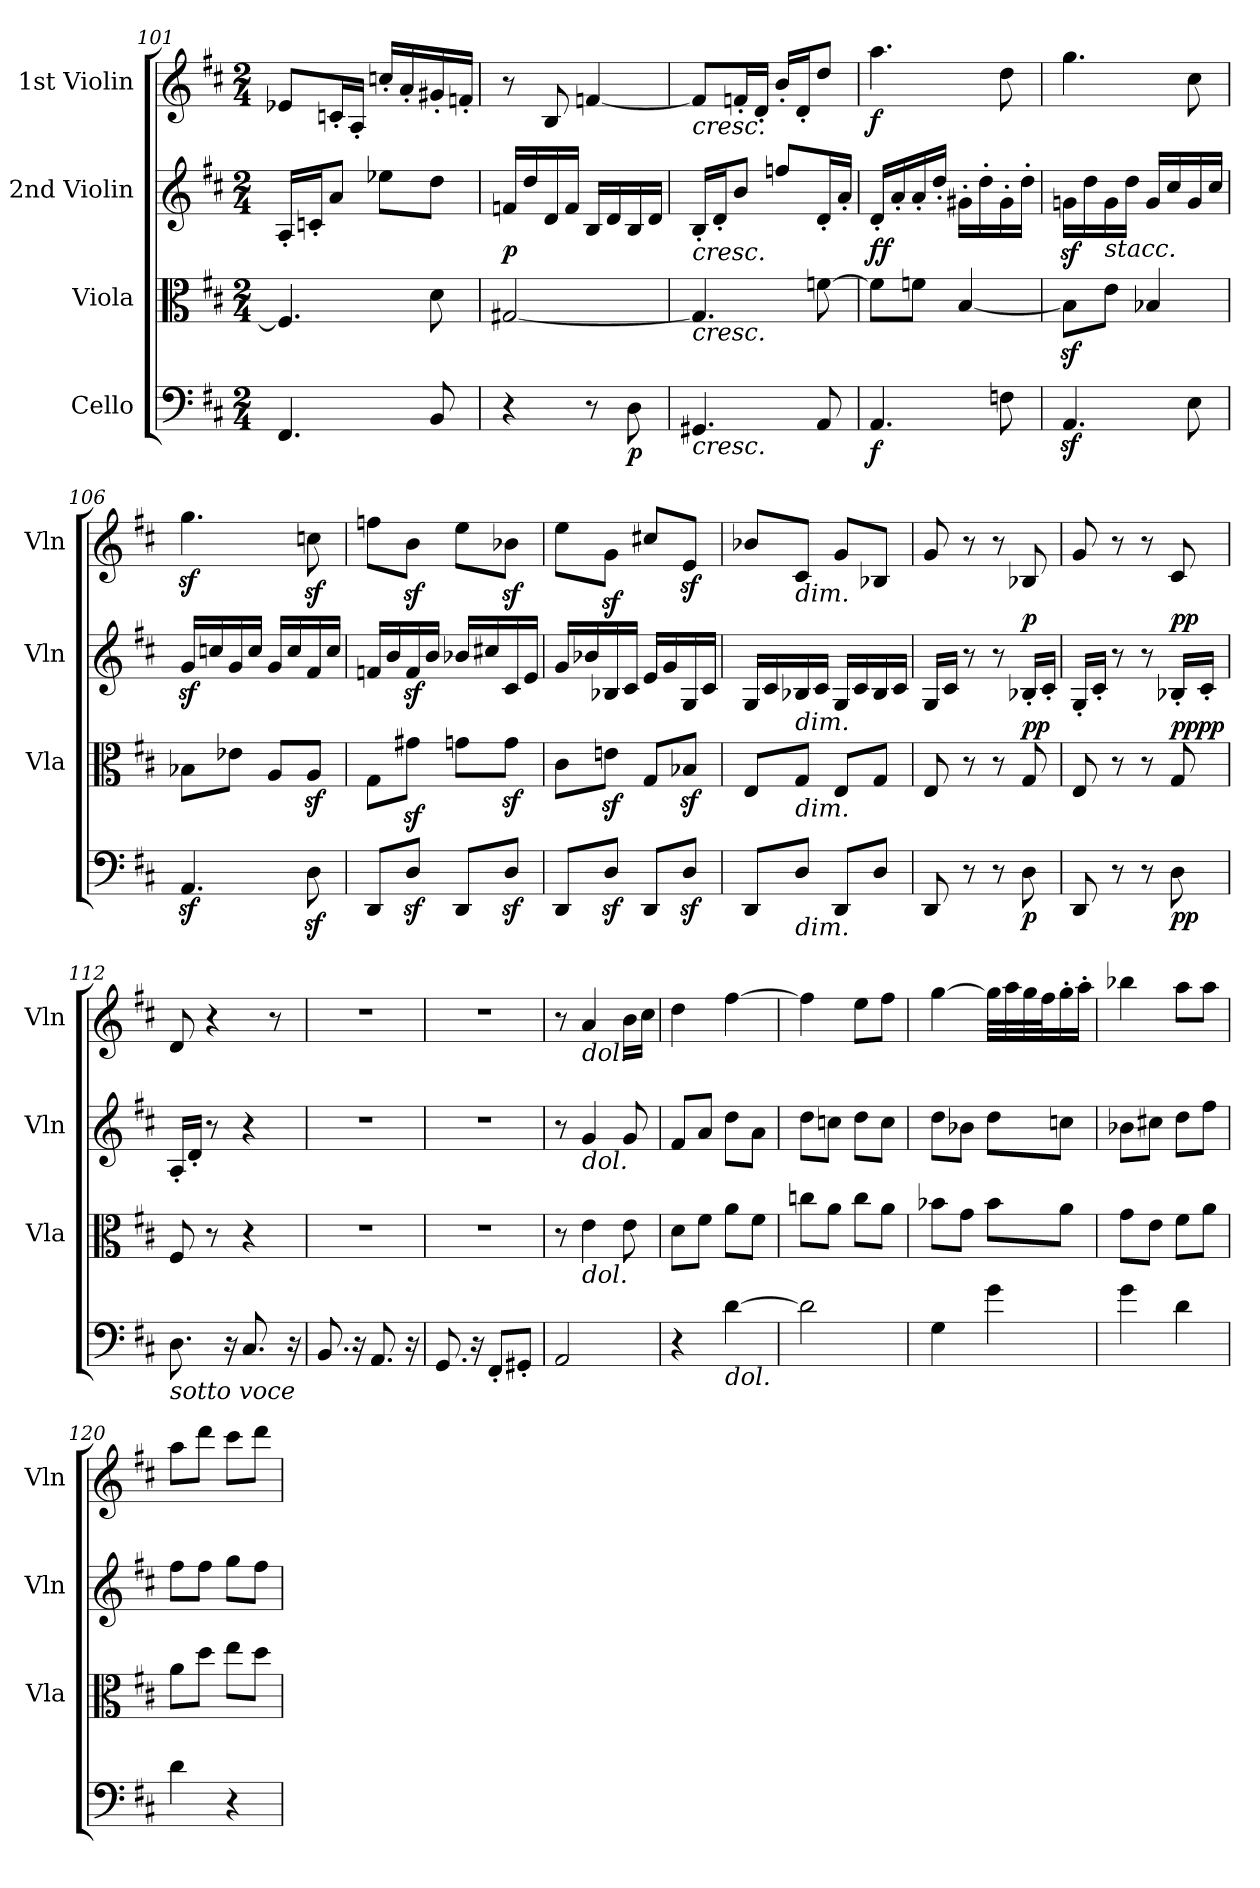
**kern	**dynam	**kern	**dynam	**kern	**dynam	**kern	**dynam
*part4	*part4	*part3	*part3	*part2	*part2	*part1	*part1
*staff4	*staff4	*staff3	*staff3	*staff2	*staff2	*staff1	*staff1
*I"Cello	*	*I"Viola	*	*I"2nd Violin	*	*I"1st Violin	*
*	*	*I'Vla	*	*I'Vln	*	*I'Vln	*
*clefF4	*	*clefC3	*	*clefG2	*	*clefG2	*
*k[f#c#]	*	*k[f#c#]	*	*k[f#c#]	*	*k[f#c#]	*
*M2/4	*	*M2/4	*	*M2/4	*	*M2/4	*
=101	=101	=101	=101	=101	=101	=101	=101
4.FF#/	.	4.F#/]	.	16A'/LL	.	8e-X/L	.
.	.	.	.	16cn'/J	.	.	.
.	.	.	.	8a/J	.	16cn'/L	.
.	.	.	.	.	.	16A'/JJ	.
.	.	.	.	8ee-X\L	.	16ccn'/LL	.
.	.	.	.	.	.	16a'/	.
8BB/	.	8d\	.	8dd\J	.	16g#X'/	.
.	.	.	.	.	.	16fn'/JJ	.
=102	=102	=102	=102	=102	=102	=102	=102
!	!	!	!LO:DY:a	!	!	!	!
4r	.	[2G#X/	p	16fn/LL	.	8r	.
.	.	.	.	16dd/	.	.	.
.	.	.	.	16d/	.	8B/	.
.	.	.	.	16f/JJ	.	.	.
8r	.	.	.	16B/LL	.	[4fn/	.
.	.	.	.	16d/	.	.	.
!	!LO:DY:b	!	!	!	!	!	!
8D\	p	.	.	16B/	.	.	.
.	.	.	.	16d/JJ	.	.	.
=103	=103	=103	=103	=103	=103	=103	=103
!	!	!	!	!	!	!LO:TX:b:i:t=cresc.	!
!	!	!	!	!LO:TX:b:i:t=cresc.	!	!	!
!	!	!LO:TX:b:i:t=cresc.	!	!	!	!	!
!LO:TX:b:i:t=cresc.	!	!	!	!	!	!	!
4.GG#X/	.	4.G#/]	.	16B'/LL	.	8f/L]	.
.	.	.	.	16d'/J	.	.	.
.	.	.	.	8b/J	.	16fn'/L	.
.	.	.	.	.	.	16d'/JJ	.
.	.	.	.	8ffn/L	.	16b'/LL	.
.	.	.	.	.	.	16d'/J	.
8AA/	.	[8fn\	.	16d'/L	.	8dd/J	.
.	.	.	.	16a'/JJ	.	.	.
!!LO:LB:g=z
=104	=104	=104	=104	=104	=104	=104	=104
!	!LO:DY:b	!	!LO:DY:a	!	!	!	!
!	!	!	!LO:DY:n=1:b	!	!	!	!LO:DY:b
4.AA/	f	8f\L]	f f	16d'/LL	.	4.aa\	f
.	.	.	.	16a'/	.	.	.
.	.	8fn\J	.	16a'/	.	.	.
.	.	.	.	16dd'/JJ	.	.	.
.	.	[4B/	.	16g#X'\LL	.	.	.
.	.	.	.	16dd'\	.	.	.
8Fn\	.	.	.	16g#'\	.	8dd\	.
.	.	.	.	16dd'\JJ	.	.	.
!!LO:LB:g=z
=105	=105	=105	=105	=105	=105	=105	=105
4.AAz>/	.	8Bz>\L]	.	16gnz>\LL	.	4.gg\	.
.	.	.	.	16dd\	.	.	.
!	!	!	!	!LO:TX:b:i:t=stacc.	!	!	!
.	.	8e\J	.	16g\	.	.	.
.	.	.	.	16dd\JJ	.	.	.
.	.	4B-X/	.	16g/LL	.	.	.
.	.	.	.	16cc#/	.	.	.
8E\	.	.	.	16g/	.	8cc#\	.
.	.	.	.	16cc#/JJ	.	.	.
=106	=106	=106	=106	=106	=106	=106	=106
4.AAz</	.	8B-X\L	.	16gz</LL	.	4.ggz<\	.
.	.	.	.	16ccn/	.	.	.
.	.	8e-X\J	.	16g/	.	.	.
.	.	.	.	16cc/JJ	.	.	.
.	.	8A/L	.	16g/LL	.	.	.
.	.	.	.	16cc/	.	.	.
8Dz<\	.	8Az</J	.	16f#/	.	8ccnz<\	.
.	.	.	.	16cc/JJ	.	.	.
=107	=107	=107	=107	=107	=107	=107	=107
8DD/L	.	8G\L	.	16fn/LL	.	8ffn\L	.
.	.	.	.	16b/	.	.	.
8Dz</J	.	8g#Xz<\J	.	16fz</	.	8bz<\J	.
.	.	.	.	16b/JJ	.	.	.
8DD/L	.	8gn\L	.	16b-X/LL	.	8ee\L	.
.	.	.	.	16cc#X/	.	.	.
8Dz</J	.	8gz>\J	.	16c#/	.	8b-Xz<\J	.
.	.	.	.	16e/JJ	.	.	.
!!LO:PB:g=z
=108	=108	=108	=108	=108	=108	=108	=108
8DD/L	.	8c#\L	.	16g/LL	.	8ee\L	.
.	.	.	.	16b-X/	.	.	.
8Dz</J	.	8enz>\J	.	16B-X/	.	8gz<\J	.
.	.	.	.	16c#/JJ	.	.	.
8DD/L	.	8G/L	.	16e/LL	.	8cc#X/L	.
.	.	.	.	16g/	.	.	.
8Dz</J	.	8B-Xz>/J	.	16G/	.	8ez</J	.
.	.	.	.	16c#/JJ	.	.	.
=109	=109	=109	=109	=109	=109	=109	=109
8DD/L	.	8E/L	.	16G/LL	.	8b-X/L	.
.	.	.	.	16c#/	.	.	.
!	!	!	!	!	!	!LO:TX:b:i:t=dim.	!
!	!	!	!	!LO:TX:b:i:t=dim.	!	!	!
!	!	!LO:TX:b:i:t=dim.	!	!	!	!	!
!LO:TX:b:i:t=dim.	!	!	!	!	!	!	!
8D/J	.	8G/J	.	16B-X/	.	8c#/J	.
.	.	.	.	16c#/JJ	.	.	.
8DD/L	.	8E/L	.	16G/LL	.	8g/L	.
.	.	.	.	16c#/	.	.	.
8D/J	.	8G/J	.	16B-/	.	8B-X/J	.
.	.	.	.	16c#/JJ	.	.	.
!!LO:LB:g=z
=110	=110	=110	=110	=110	=110	=110	=110
8DD/	.	8E/	.	16G/LL	.	8g/	.
.	.	.	.	16c#/JJ	.	.	.
8r	.	8r	.	8r	.	8r	.
8r	.	8r	.	8r	.	8r	.
!	!LO:DY:b	!	!LO:DY:b	!	!	!	!
!	!	!	!LO:DY:n=1:a	!	!LO:DY:a	!	!
8D\	p	8G/	p p	16B-X'/LL	p	8B-X/	.
.	.	.	.	16c#'/JJ	.	.	.
=111	=111	=111	=111	=111	=111	=111	=111
8DD/	.	8E/	.	16G'/LL	.	8g/	.
.	.	.	.	16c#'/JJ	.	.	.
8r	.	8r	.	8r	.	8r	.
8r	.	8r	.	8r	.	8r	.
!	!LO:DY:b	!	!LO:DY:b	!	!	!	!
!	!	!	!LO:DY:n=1:a	!	!LO:DY:a	!	!
8D\	pp	8G/	pp pp	16B-X'/LL	pp	8c#/	.
.	.	.	.	16c#'/JJ	.	.	.
=112	=112	=112	=112	=112	=112	=112	=112
!LO:TX:b:i:t=sotto voce	!	!	!	!	!	!	!
8.D\	.	8F#/	.	16A'/LL	.	8d/	.
.	.	.	.	16d'/JJ	.	.	.
.	.	8r	.	8r	.	4r	.
16r	.	.	.	.	.	.	.
8.C#/	.	4r	.	4r	.	.	.
.	.	.	.	.	.	8r	.
16r	.	.	.	.	.	.	.
=113	=113	=113	=113	=113	=113	=113	=113
8.BB/	.	2r	.	2r	.	2r	.
16r	.	.	.	.	.	.	.
8.AA/	.	.	.	.	.	.	.
16r	.	.	.	.	.	.	.
=114	=114	=114	=114	=114	=114	=114	=114
8.GG/	.	2r	.	2r	.	2r	.
16r	.	.	.	.	.	.	.
8FF#'/L	.	.	.	.	.	.	.
8GG#X'/J	.	.	.	.	.	.	.
=115	=115	=115	=115	=115	=115	=115	=115
2AA/	.	8r	.	8r	.	8r	.
!	!	!	!	!	!	!LO:TX:b:i:t=dol.	!
!	!	!	!	!LO:TX:b:i:t=dol.	!	!	!
!	!	!LO:TX:b:i:t=dol.	!	!	!	!	!
.	.	4e\	.	4g/	.	4a/	.
.	.	8e\	.	8g/	.	16b\LL	.
.	.	.	.	.	.	16cc#\JJ	.
!!LO:LB:g=z
=116	=116	=116	=116	=116	=116	=116	=116
4r	.	8d\L	.	8f#/L	.	4dd\	.
.	.	8f#\J	.	8a/J	.	.	.
!LO:TX:b:i:t=dol.	!	!	!	!	!	!	!
[4d\	.	8a\L	.	8dd\L	.	[4ff#\	.
.	.	8f#\J	.	8a\J	.	.	.
=117	=117	=117	=117	=117	=117	=117	=117
2d\]	.	8ccn\L	.	8dd\L	.	4ff#\]	.
.	.	8a\J	.	8ccn\J	.	.	.
.	.	8cc\L	.	8dd\L	.	8ee\L	.
.	.	8a\J	.	8cc\J	.	8ff#\J	.
!!LO:PB:g=z
=118	=118	=118	=118	=118	=118	=118	=118
4G\	.	8b-X\L	.	8dd\L	.	[4gg\	.
.	.	8g\J	.	8b-X\J	.	.	.
4g\	.	8b-\L	.	8dd\L	.	32gg\LLL]	.
.	.	.	.	.	.	32aa\	.
.	.	.	.	.	.	32gg\	.
.	.	.	.	.	.	32ff#\J	.
.	.	8a\J	.	8ccn\J	.	16gg'\	.
.	.	.	.	.	.	16aa'\JJ	.
=119	=119	=119	=119	=119	=119	=119	=119
4g\	.	8g\L	.	8b-X\L	.	4bb-X\	.
.	.	8e\J	.	8cc#X\J	.	.	.
4d\	.	8f#\L	.	8dd\L	.	8aa\L	.
.	.	8a\J	.	8ff#\J	.	8aa\J	.
=120	=120	=120	=120	=120	=120	=120	=120
4d\	.	8a\L	.	8ff#\L	.	8aa\L	.
.	.	8dd\J	.	8ff#\J	.	8ddd\J	.
4r	.	8ee\L	.	8gg\L	.	8ccc#\L	.
.	.	8dd\J	.	8ff#\J	.	8ddd\J	.
=	=	=	=	=	=	=	=
*-	*-	*-	*-	*-	*-	*-	*-
